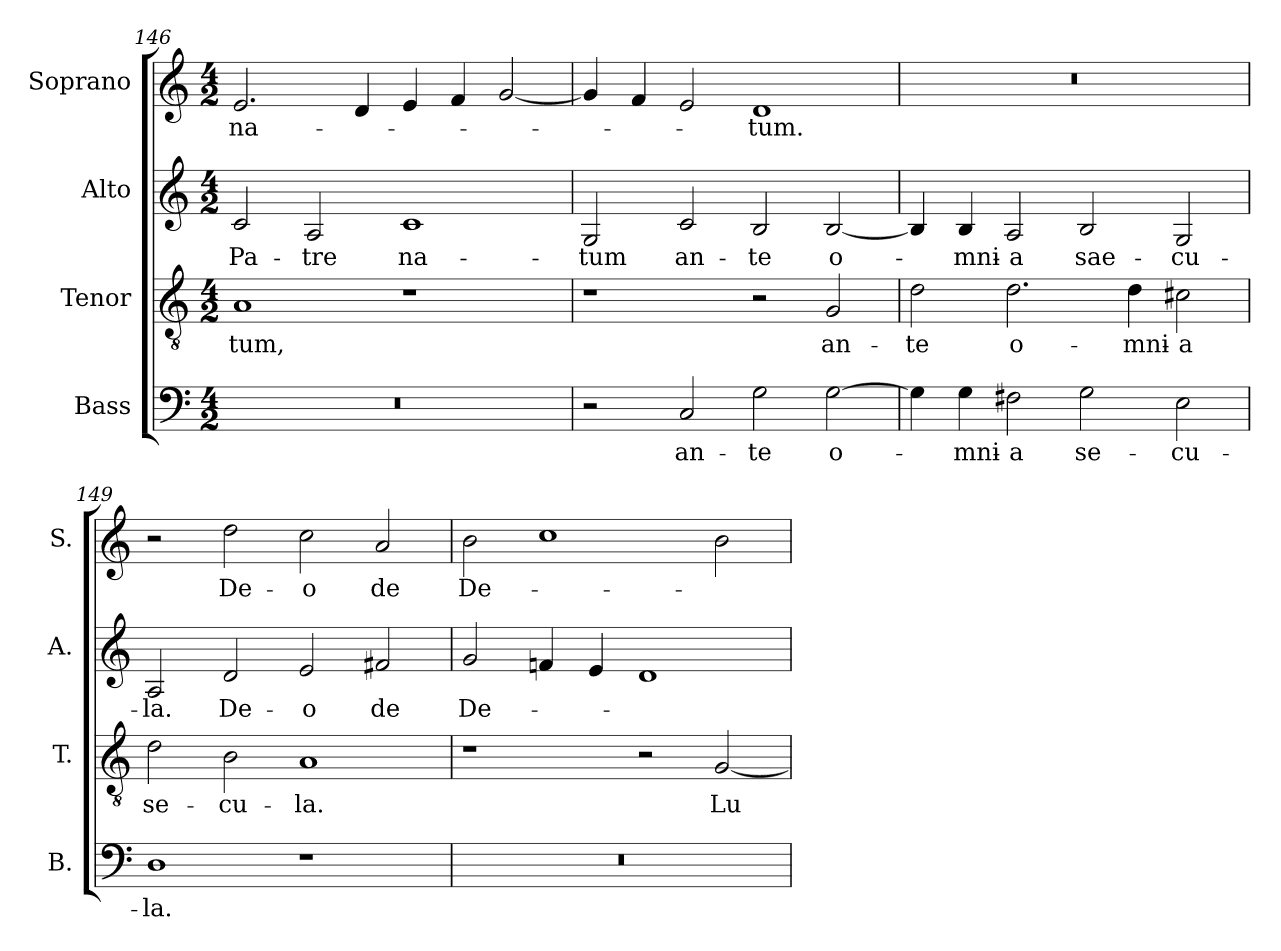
**kern	**text	**kern	**text	**kern	**text	**kern	**text
*part4	*part4	*part3	*part3	*part2	*part2	*part1	*part1
*staff4	*staff4	*staff3	*staff3	*staff2	*staff2	*staff1	*staff1
*I"Bass	*	*I"Tenor	*	*I"Alto	*	*I"Soprano	*
*I'B.	*	*I'T.	*	*I'A.	*	*I'S.	*
*clefF4	*	*clefGv2	*	*clefG2	*	*clefG2	*
*	*	*ITrd7c12	*	*	*	*	*
*k[]	*	*k[]	*	*k[]	*	*k[]	*
*C:	*	*C:	*	*C:	*	*C:	*
*M4/2	*	*M4/2	*	*M4/2	*	*M4/2	*
=146	=146	=146	=146	=146	=146	=146	=146
!LO:N:vis=1	!	!	!	!	!	!	!
!	!	!	!LO:LY:b:color=#000000	!	!	!	!
!	!	!	!	!	!LO:LY:b:color=#000000	!	!
!	!	!	!	!	!	!	!LO:LY:b:color=#000000
0r	.	1AAi	-tum,	2ci/	Pa-	2.ei/	na-
!	!	!	!	!	!LO:LY:b:color=#000000	!	!
.	.	.	.	2Ai/	-tre	.	.
.	.	.	.	.	.	4di/	.
!	!	!	!	!	!LO:LY:b:color=#000000	!	!
.	.	1r	.	1ci	na-	4ei/	.
.	.	.	.	.	.	4fi/	.
.	.	.	.	.	.	[2gi/	.
!!LO:PB:g=z
=147	=147	=147	=147	=147	=147	=147	=147
!	!	!	!	!	!LO:LY:b:color=#000000	!	!
2r	.	1r	.	2Gi/	-tum	4gi/]	.
.	.	.	.	.	.	4fi/	.
!	!LO:LY:b:color=#000000	!	!	!	!	!	!
!	!	!	!	!	!LO:LY:b:color=#000000	!	!
2Ci/	an-	.	.	2ci/	an-	2ei/	.
!	!LO:LY:b:color=#000000	!	!	!	!	!	!
!	!	!	!	!	!LO:LY:b:color=#000000	!	!
!	!	!	!	!	!	!	!LO:LY:b:color=#000000
2Gi\	-te	2r	.	2Bi/	-te	1di	-tum.
!	!LO:LY:b:color=#000000	!	!	!	!	!	!
!	!	!	!LO:LY:b:color=#000000	!	!	!	!
!	!	!	!	!	!LO:LY:b:color=#000000	!	!
[2Gi\	o-	2GGi/	an-	[2Bi/	o-	.	.
=148	=148	=148	=148	=148	=148	=148	=148
!	!	!	!LO:LY:b:color=#000000	!	!	!LO:N:vis=1	!
4Gi\]	.	2Di\	-te	4Bi/]	.	0r	.
!	!LO:LY:b:color=#000000	!	!	!	!	!	!
!	!	!	!	!	!LO:LY:b:color=#000000	!	!
4Gi\	-mni-	.	.	4Bi/	-mni-	.	.
!	!LO:LY:b:color=#000000	!	!	!	!	!	!
!	!	!	!LO:LY:b:color=#000000	!	!	!	!
!	!	!	!	!	!LO:LY:b:color=#000000	!	!
2F#Xi\	-a	2.Di\	o-	2Ai/	-a	.	.
!	!LO:LY:b:color=#000000	!	!	!	!	!	!
!	!	!	!	!	!LO:LY:b:color=#000000	!	!
2Gi\	se-	.	.	2Bi/	sae-	.	.
!	!	!	!LO:LY:b:color=#000000	!	!	!	!
.	.	4Di\	-mni-	.	.	.	.
!	!LO:LY:b:color=#000000	!	!	!	!	!	!
!	!	!	!LO:LY:b:color=#000000	!	!	!	!
!	!	!	!	!	!LO:LY:b:color=#000000	!	!
2Ei\	-cu-	2C#Xi\	-a	2Gi/	-cu-	.	.
=149	=149	=149	=149	=149	=149	=149	=149
!	!LO:LY:b:color=#000000	!	!	!	!	!	!
!	!	!	!LO:LY:b:color=#000000	!	!	!	!
!	!	!	!	!	!LO:LY:b:color=#000000	!	!
1Di	-la.	2Di\	se-	2Ai/	-la.	2r	.
!	!	!	!LO:LY:b:color=#000000	!	!	!	!
!	!	!	!	!	!LO:LY:b:color=#000000	!	!
!	!	!	!	!	!	!	!LO:LY:b:color=#000000
.	.	2BBi\	-cu-	2di/	De-	2ddi\	De-
!	!	!	!LO:LY:b:color=#000000	!	!	!	!
!	!	!	!	!	!LO:LY:b:color=#000000	!	!
!	!	!	!	!	!	!	!LO:LY:b:color=#000000
1r	.	1AAi	-la.	2ei/	-o	2cci\	-o
!	!	!	!	!	!LO:LY:b:color=#000000	!	!
!	!	!	!	!	!	!	!LO:LY:b:color=#000000
.	.	.	.	2f#Xi/	de	2ai/	de
=150	=150	=150	=150	=150	=150	=150	=150
!LO:N:vis=1	!	!	!	!	!	!	!
!	!	!	!	!	!LO:LY:b:color=#000000	!	!
!	!	!	!	!	!	!	!LO:LY:b:color=#000000
0r	.	1r	.	2gi/	De-	2bi\	De-
.	.	.	.	4fni/	.	1cci	.
.	.	.	.	4ei/	.	.	.
.	.	2r	.	1di	.	.	.
!	!	!	!LO:LY:b:color=#000000	!	!	!	!
.	.	[2GGi/	Lu-	.	.	2bi\	.
=	=	=	=	=	=	=	=
*-	*-	*-	*-	*-	*-	*-	*-
